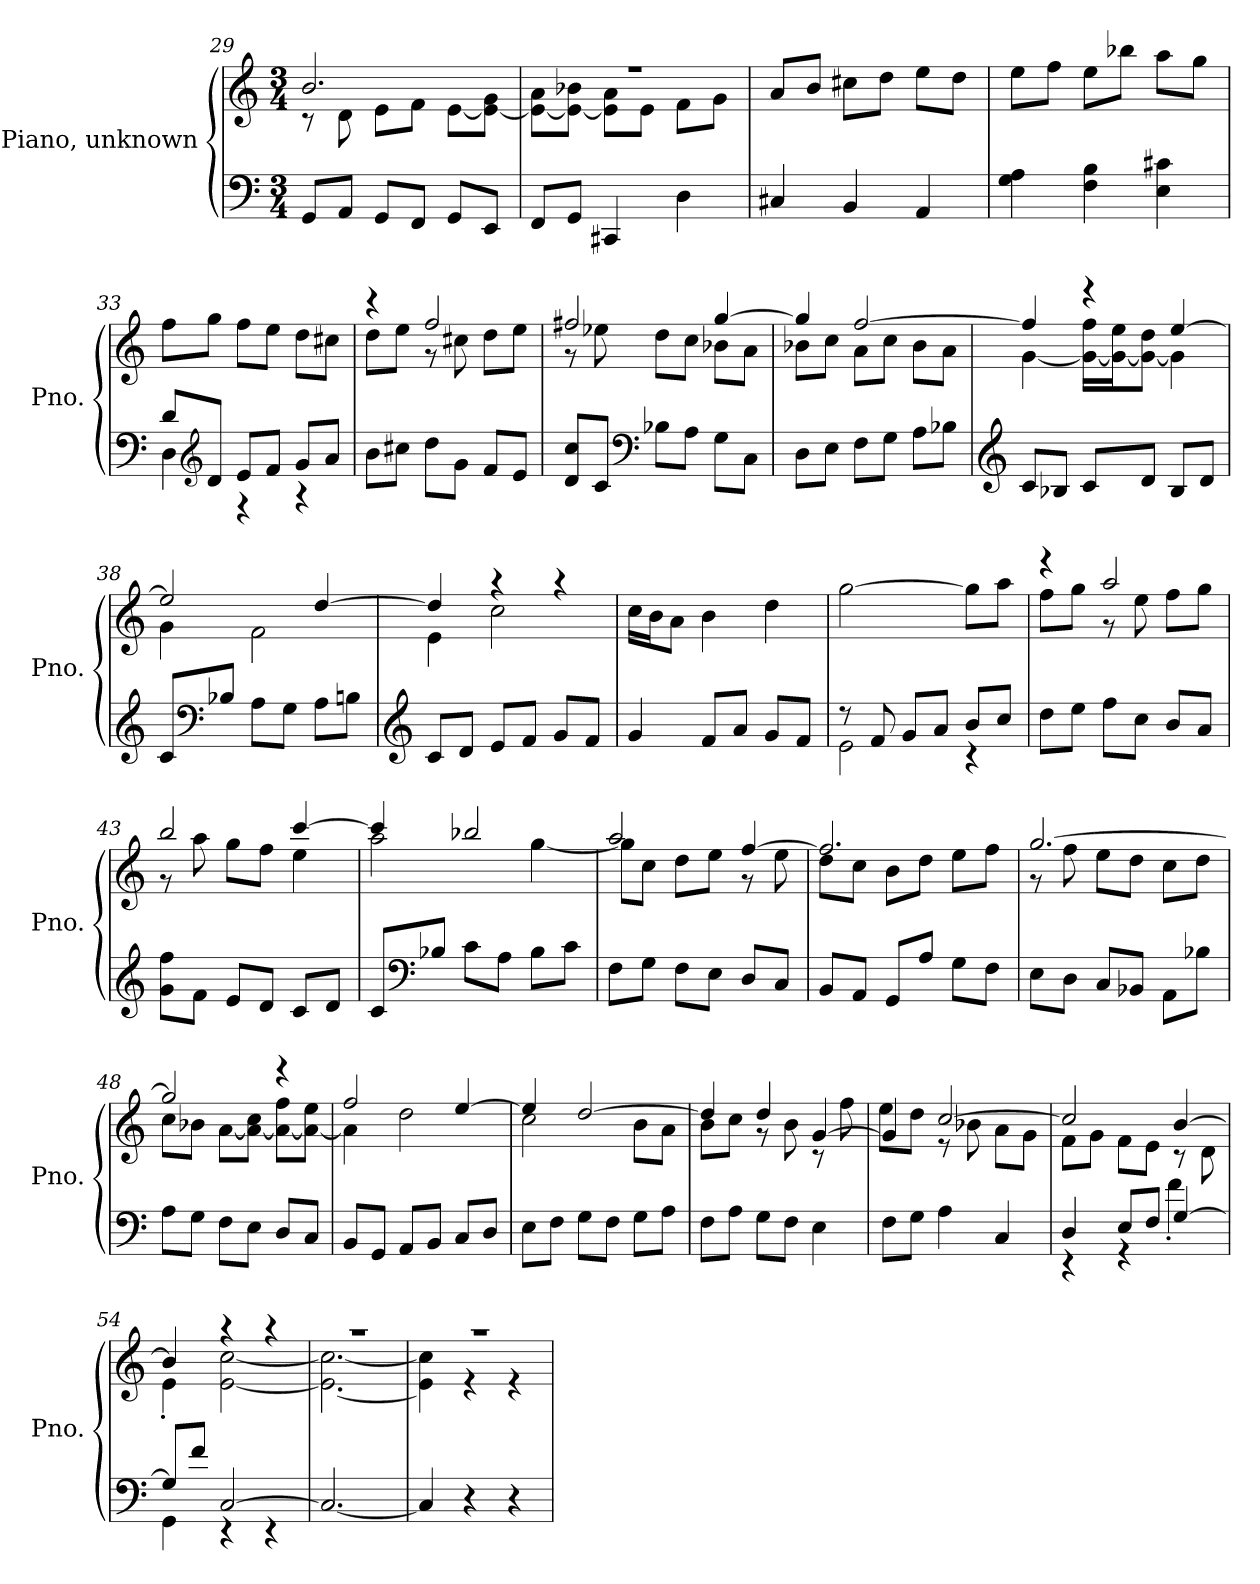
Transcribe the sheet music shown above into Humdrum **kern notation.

**kern	**kern
*part1	*part1
*staff2	*staff1
*I"Piano, unknown	*
*I'Pno.	*
!!LO:PB:g=z
*clefF4	*clefG2
*k[]	*k[]
*M3/4	*M3/4
=29	=29
*	*^
8GG/L	2.b/	8r
8AA/J	.	8d\
8GG/L	.	8e\L
8FF/J	.	8f\J
8GG/L	.	[8e\L
8EE/J	.	8e\_ 8g\J
=30	=30	=30
8FF/L	2.r	8e\_ 8a\L
8GG/J	.	8e\_ 8b-X\J
4CC#X/	.	8e\] 8a\L
.	.	8e\J
4D\	.	8f\L
.	.	8g\J
*	*v	*v
=31	=31
4C#X/	8a/L
.	8b/J
4BB/	8cc#X\L
.	8dd\J
4AA/	8ee\L
.	8dd\J
=32	=32
4G\ 4A\	8ee\L
.	8ff\J
4F\ 4B\	8ee\L
.	8bb-X\J
4E\ 4c#X\	8aa\L
.	8gg\J
=33	=33
*^	*
8d/L	4D\	8ff\L
*clefG2	*	*
8d/J	.	8gg\J
8e/L	4r	8ff\L
8f/J	.	8ee\J
8g/L	4r	8dd\L
8a/J	.	8cc#X\J
*v	*v	*
!!LO:LB:g=z
=34	=34
*	*^
8b\L	4r	8dd\L
8cc#X\J	.	8ee\J
8dd\L	2ff/	8r
8g\J	.	8cc#X\
8f/L	.	8dd\L
8e/J	.	8ee\J
=35	=35	=35
8d/ 8cc/L	2ff#X/	8r
8c/J	.	8ee-X\
*clefF4	*	*
8B-X\L	.	8dd\L
8A\J	.	8cc\J
8G\L	[4gg/	8b-X\L
8C\J	.	8a\J
=36	=36	=36
8D\L	4gg/]	8b-X\L
8E\J	.	8cc\J
8F\L	[2ff/	8a\L
8G\J	.	8cc\J
8A\L	.	8b-\L
8B-X\J	.	8a\J
=37	=37	=37
*clefG2	*	*
8c/L	4ff/]	[4g\
8B-X/J	.	.
8c/L	4r	16g\_ 16ff\LL
.	.	16g\_ 16ee\J
8d/J	.	8g\_ 8dd\J
8B-/L	[4ee/	4g\]
8d/J	.	.
!!LO:LB:g=z	!!
=38	=38	=38
8c/L	2ee/]	4g\
*clefF4	*	*
8B-X/J	.	.
8A\L	.	2f\
8G\J	.	.
8A\L	[4dd/	.
8Bn\J	.	.
=39	=39	=39
*clefG2	*	*
8c/L	4dd/]	4e\
8d/J	.	.
8e/L	4r	2cc\
8f/J	.	.
8g/L	4r	.
8f/J	.	.
*	*v	*v
=40	=40
4g/	16cc\LL
.	16b\J
.	8a\J
8f/L	4b\
8a/J	.
8g/L	4dd\
8f/J	.
=41	=41
*^	*
8r	2e\	[2gg\
8f/	.	.
8g/L	.	.
8a/J	.	.
8b/L	4r	8gg\L]
8cc/J	.	8aa\J
*v	*v	*
=42	=42
*	*^
8dd\L	4r	8ff\L
8ee\J	.	8gg\J
8ff\L	2aa/	8r
8cc\J	.	8ee\
8b/L	.	8ff\L
8a/J	.	8gg\J
!!LO:LB:g=z	!!
=43	=43	=43
8g\ 8ff\L	2bb/	8r
8f\J	.	8aa\
8e/L	.	8gg\L
8d/J	.	8ff\J
8c/L	[4ccc/	4ee\
8d/J	.	.
=44	=44	=44
8c/L	4ccc/]	2aa\
*clefF4	*	*
8B-X/J	.	.
8c\L	2bb-X/	.
8A\J	.	.
8B-\L	.	[4gg\
8c\J	.	.
=45	=45	=45
8F\L	2aa/	8gg\L]
8G\J	.	8cc\J
8F\L	.	8dd\L
8E\J	.	8ee\J
8D/L	[4ff/	8r
8C/J	.	8ee\
=46	=46	=46
8BB/L	2.ff/]	8dd\L
8AA/J	.	8cc\J
8GG/L	.	8b\L
8A/J	.	8dd\J
8G\L	.	8ee\L
8F\J	.	8ff\J
=47	=47	=47
8E\L	[2.gg/	8r
8D\J	.	8ff\
8C/L	.	8ee\L
8BB-X/J	.	8dd\J
8AA\L	.	8cc\L
8B-X\J	.	8dd\J
!!LO:LB:g=z	!!
=48	=48	=48
8A\L	2gg/]	8cc\L
8G\J	.	8b-X\J
8F\L	.	[8a\L
8E\J	.	8a\_ 8cc\J
8D/L	4r	8a\_ 8ff\L
8C/J	.	8a\_ 8ee\J
=49	=49	=49
8BB/L	2ff/	4a\]
8GG/J	.	.
8AA/L	.	2dd\
8BB/J	.	.
8C/L	[4ee/	.
8D/J	.	.
=50	=50	=50
8E\L	4ee/]	2cc\
8F\J	.	.
8G\L	[2dd/	.
8F\J	.	.
8G\L	.	8b\L
8A\J	.	8a\J
=51	=51	=51
8F\L	4dd/]	8b\L
8A\J	.	8cc\J
8G\L	4dd/	8r
8F\J	.	8b\
4E\	[4g/	8r
.	.	8ff\
=52	=52	=52
8F\L	4g/]	8ee\L
8G\J	.	8dd\J
4A\	[2cc/	8r
.	.	8b-X\
4C/	.	8a\L
.	.	8g\J
=53	=53	=53
*^	*	*
4D/	4r	2cc/]	8f\L
.	.	.	8g\J
8E/L	4r	.	8f\L
8F/J	.	.	8e\J
[4G/	4f'\	[4b/	8r
.	.	.	8d\
!!LO:LB:g=z	!!
=54	=54	=54	=54
8G/L]	4GG\	4b/]	4e'\
8f/J	.	.	.
[2C/	4r	4r	[2e\ [2cc\
.	4r	4r	.
*v	*v	*	*
=55	=55	=55
2.C/_	2.r	2.e\_ 2.cc\_
=56	=56	=56
4C/]	2.r	4e\] 4cc\]
4r	.	4r
4r	.	4r
*	*v	*v
=	=
*-	*-
